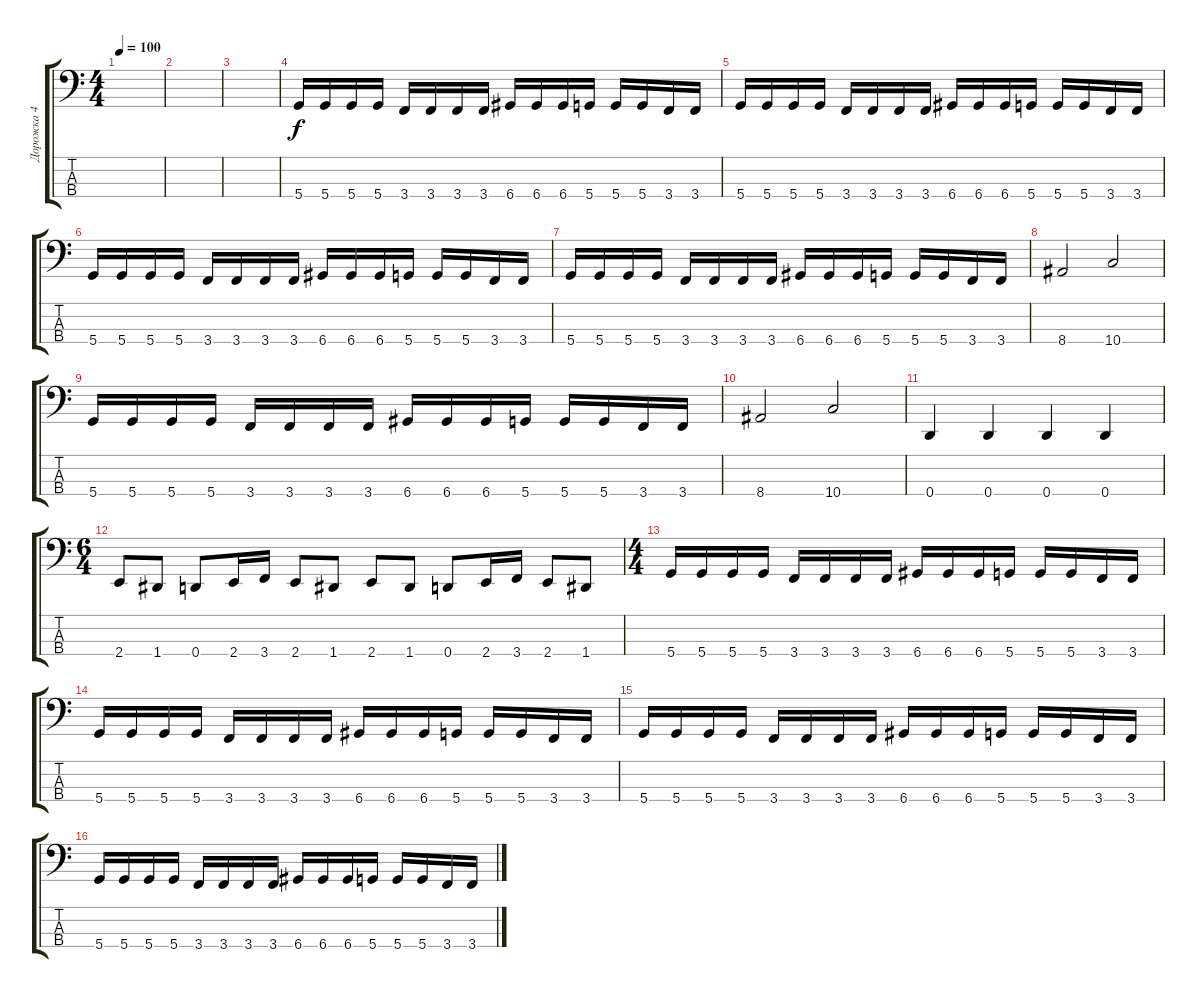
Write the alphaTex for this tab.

\track ("Дорожка 4" "Дорожка 4") {instrument electricbassfinger}
\staff {score tabs}
\tuning (G2 D2 A1 D1) {hide}
\ts (4 4)
\tempo 100
\clef f4
\ks c
|
|
|
5.4.16 5.4.16 5.4.16 5.4.16 3.4.16 3.4.16 3.4.16 3.4.16 6.4.16 6.4.16 6.4.16 5.4.16 5.4.16 5.4.16 3.4.16 3.4.16 |
5.4.16 5.4.16 5.4.16 5.4.16 3.4.16 3.4.16 3.4.16 3.4.16 6.4.16 6.4.16 6.4.16 5.4.16 5.4.16 5.4.16 3.4.16 3.4.16 |
5.4.16 5.4.16 5.4.16 5.4.16 3.4.16 3.4.16 3.4.16 3.4.16 6.4.16 6.4.16 6.4.16 5.4.16 5.4.16 5.4.16 3.4.16 3.4.16 |
5.4.16 5.4.16 5.4.16 5.4.16 3.4.16 3.4.16 3.4.16 3.4.16 6.4.16 6.4.16 6.4.16 5.4.16 5.4.16 5.4.16 3.4.16 3.4.16 |
8.4.2 10.4.2 |
5.4.16 5.4.16 5.4.16 5.4.16 3.4.16 3.4.16 3.4.16 3.4.16 6.4.16 6.4.16 6.4.16 5.4.16 5.4.16 5.4.16 3.4.16 3.4.16 |
8.4.2 10.4.2 |
0.4.4 0.4.4 0.4.4 0.4.4 |
\ts (6 4)
2.4.8 1.4.8 0.4.8 2.4.16 3.4.16 2.4.8 1.4.8 2.4.8 1.4.8 0.4.8 2.4.16 3.4.16 2.4.8 1.4.8 |
\ts (4 4)
5.4.16 5.4.16 5.4.16 5.4.16 3.4.16 3.4.16 3.4.16 3.4.16 6.4.16 6.4.16 6.4.16 5.4.16 5.4.16 5.4.16 3.4.16 3.4.16 |
5.4.16 5.4.16 5.4.16 5.4.16 3.4.16 3.4.16 3.4.16 3.4.16 6.4.16 6.4.16 6.4.16 5.4.16 5.4.16 5.4.16 3.4.16 3.4.16 |
5.4.16 5.4.16 5.4.16 5.4.16 3.4.16 3.4.16 3.4.16 3.4.16 6.4.16 6.4.16 6.4.16 5.4.16 5.4.16 5.4.16 3.4.16 3.4.16 |
5.4.16 5.4.16 5.4.16 5.4.16 3.4.16 3.4.16 3.4.16 3.4.16 6.4.16 6.4.16 6.4.16 5.4.16 5.4.16 5.4.16 3.4.16 3.4.16
